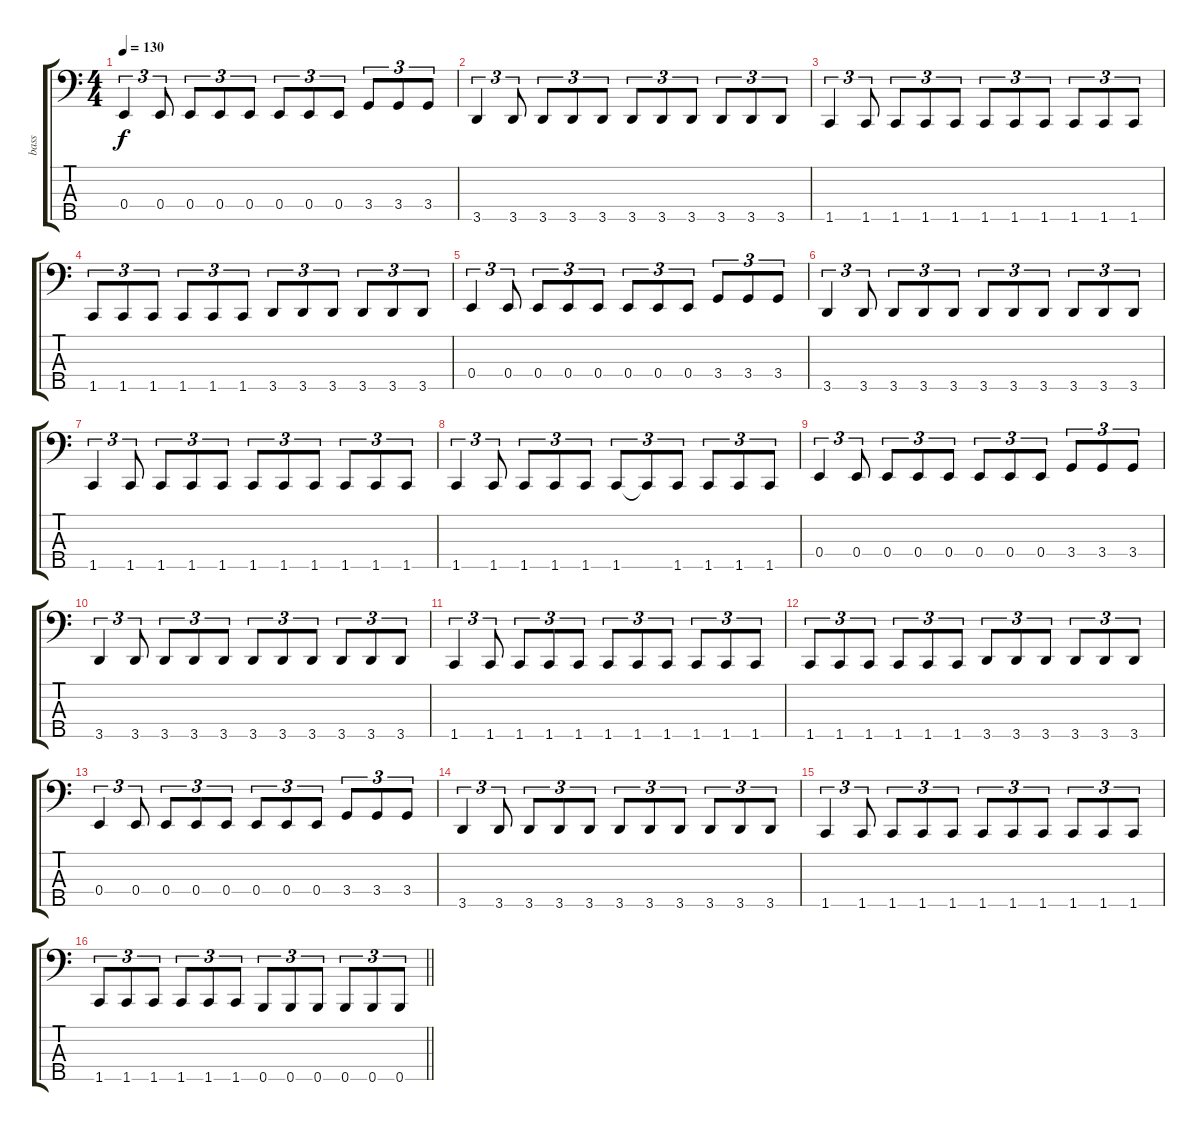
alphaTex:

\track ("bass" "bass") {instrument electricbasspick}
\staff {score tabs}
\tuning (G2 D2 A1 E1 B0) {hide}
\ts (4 4)
\tempo 130
\clef f4
\ks c
0.4.4{tu (3 2) dy f} 0.4.8{tu (3 2)} 0.4.8{tu (3 2)} 0.4.8{tu (3 2)} 0.4.8{tu (3 2)} 0.4.8{tu (3 2)} 0.4.8{tu (3 2)} 0.4.8{tu (3 2)} 3.4.8{tu (3 2)} 3.4.8{tu (3 2)} 3.4.8{tu (3 2)} |
3.5.4{tu (3 2)} 3.5.8{tu (3 2)} 3.5.8{tu (3 2)} 3.5.8{tu (3 2)} 3.5.8{tu (3 2)} 3.5.8{tu (3 2)} 3.5.8{tu (3 2)} 3.5.8{tu (3 2)} 3.5.8{tu (3 2)} 3.5.8{tu (3 2)} 3.5.8{tu (3 2)} |
1.5.4{tu (3 2)} 1.5.8{tu (3 2)} 1.5.8{tu (3 2)} 1.5.8{tu (3 2)} 1.5.8{tu (3 2)} 1.5.8{tu (3 2)} 1.5.8{tu (3 2)} 1.5.8{tu (3 2)} 1.5.8{tu (3 2)} 1.5.8{tu (3 2)} 1.5.8{tu (3 2)} |
1.5.8{tu (3 2)} 1.5.8{tu (3 2)} 1.5.8{tu (3 2)} 1.5.8{tu (3 2)} 1.5.8{tu (3 2)} 1.5.8{tu (3 2)} 3.5.8{tu (3 2)} 3.5.8{tu (3 2)} 3.5.8{tu (3 2)} 3.5.8{tu (3 2)} 3.5.8{tu (3 2)} 3.5.8{tu (3 2)} |
0.4.4{tu (3 2)} 0.4.8{tu (3 2)} 0.4.8{tu (3 2)} 0.4.8{tu (3 2)} 0.4.8{tu (3 2)} 0.4.8{tu (3 2)} 0.4.8{tu (3 2)} 0.4.8{tu (3 2)} 3.4.8{tu (3 2)} 3.4.8{tu (3 2)} 3.4.8{tu (3 2)} |
3.5.4{tu (3 2)} 3.5.8{tu (3 2)} 3.5.8{tu (3 2)} 3.5.8{tu (3 2)} 3.5.8{tu (3 2)} 3.5.8{tu (3 2)} 3.5.8{tu (3 2)} 3.5.8{tu (3 2)} 3.5.8{tu (3 2)} 3.5.8{tu (3 2)} 3.5.8{tu (3 2)} |
1.5.4{tu (3 2)} 1.5.8{tu (3 2)} 1.5.8{tu (3 2)} 1.5.8{tu (3 2)} 1.5.8{tu (3 2)} 1.5.8{tu (3 2)} 1.5.8{tu (3 2)} 1.5.8{tu (3 2)} 1.5.8{tu (3 2)} 1.5.8{tu (3 2)} 1.5.8{tu (3 2)} |
1.5.4{tu (3 2)} 1.5.8{tu (3 2)} 1.5.8{tu (3 2)} 1.5.8{tu (3 2)} 1.5.8{tu (3 2)} 1.5.8{tu (3 2)} 1.5{t}.8{tu (3 2)} 1.5.8{tu (3 2)} 1.5.8{tu (3 2)} 1.5.8{tu (3 2)} 1.5.8{tu (3 2)} |
0.4.4{tu (3 2)} 0.4.8{tu (3 2)} 0.4.8{tu (3 2)} 0.4.8{tu (3 2)} 0.4.8{tu (3 2)} 0.4.8{tu (3 2)} 0.4.8{tu (3 2)} 0.4.8{tu (3 2)} 3.4.8{tu (3 2)} 3.4.8{tu (3 2)} 3.4.8{tu (3 2)} |
3.5.4{tu (3 2)} 3.5.8{tu (3 2)} 3.5.8{tu (3 2)} 3.5.8{tu (3 2)} 3.5.8{tu (3 2)} 3.5.8{tu (3 2)} 3.5.8{tu (3 2)} 3.5.8{tu (3 2)} 3.5.8{tu (3 2)} 3.5.8{tu (3 2)} 3.5.8{tu (3 2)} |
1.5.4{tu (3 2)} 1.5.8{tu (3 2)} 1.5.8{tu (3 2)} 1.5.8{tu (3 2)} 1.5.8{tu (3 2)} 1.5.8{tu (3 2)} 1.5.8{tu (3 2)} 1.5.8{tu (3 2)} 1.5.8{tu (3 2)} 1.5.8{tu (3 2)} 1.5.8{tu (3 2)} |
1.5.8{tu (3 2)} 1.5.8{tu (3 2)} 1.5.8{tu (3 2)} 1.5.8{tu (3 2)} 1.5.8{tu (3 2)} 1.5.8{tu (3 2)} 3.5.8{tu (3 2)} 3.5.8{tu (3 2)} 3.5.8{tu (3 2)} 3.5.8{tu (3 2)} 3.5.8{tu (3 2)} 3.5.8{tu (3 2)} |
0.4.4{tu (3 2)} 0.4.8{tu (3 2)} 0.4.8{tu (3 2)} 0.4.8{tu (3 2)} 0.4.8{tu (3 2)} 0.4.8{tu (3 2)} 0.4.8{tu (3 2)} 0.4.8{tu (3 2)} 3.4.8{tu (3 2)} 3.4.8{tu (3 2)} 3.4.8{tu (3 2)} |
3.5.4{tu (3 2)} 3.5.8{tu (3 2)} 3.5.8{tu (3 2)} 3.5.8{tu (3 2)} 3.5.8{tu (3 2)} 3.5.8{tu (3 2)} 3.5.8{tu (3 2)} 3.5.8{tu (3 2)} 3.5.8{tu (3 2)} 3.5.8{tu (3 2)} 3.5.8{tu (3 2)} |
1.5.4{tu (3 2)} 1.5.8{tu (3 2)} 1.5.8{tu (3 2)} 1.5.8{tu (3 2)} 1.5.8{tu (3 2)} 1.5.8{tu (3 2)} 1.5.8{tu (3 2)} 1.5.8{tu (3 2)} 1.5.8{tu (3 2)} 1.5.8{tu (3 2)} 1.5.8{tu (3 2)} |
\barLineRight lightlight
1.5.8{tu (3 2)} 1.5.8{tu (3 2)} 1.5.8{tu (3 2)} 1.5.8{tu (3 2)} 1.5.8{tu (3 2)} 1.5.8{tu (3 2)} 0.5.8{tu (3 2)} 0.5.8{tu (3 2)} 0.5.8{tu (3 2)} 0.5.8{tu (3 2)} 0.5.8{tu (3 2)} 0.5.8{tu (3 2)}
